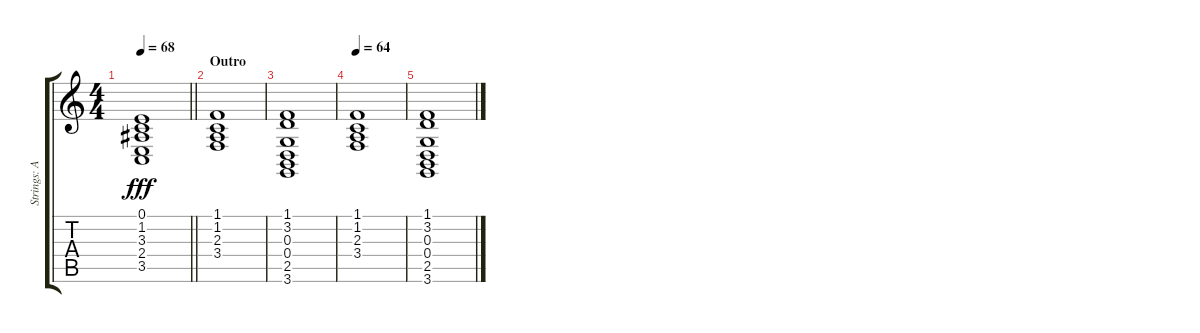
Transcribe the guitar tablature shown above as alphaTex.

\track ("Strings: Albhy" "Strings: A") {instrument synthstrings1}
\staff {score tabs}
\tuning (E4 B3 G3 D3 A2 E2) {hide}
\ts (4 4)
\tempo 68
\clef g2
\barLineRight lightlight
\ks c
(0.1 1.2 3.3 2.4 3.5).1{dy fff} |
\section ("" "Outro")
(1.1 1.2 2.3 3.4).1 |
(1.1 3.2 0.3 0.4 2.5 3.6).1 |
\tempo 64
(1.1 1.2 2.3 3.4).1 |
(1.1 3.2 0.3 0.4 2.5 3.6).1
